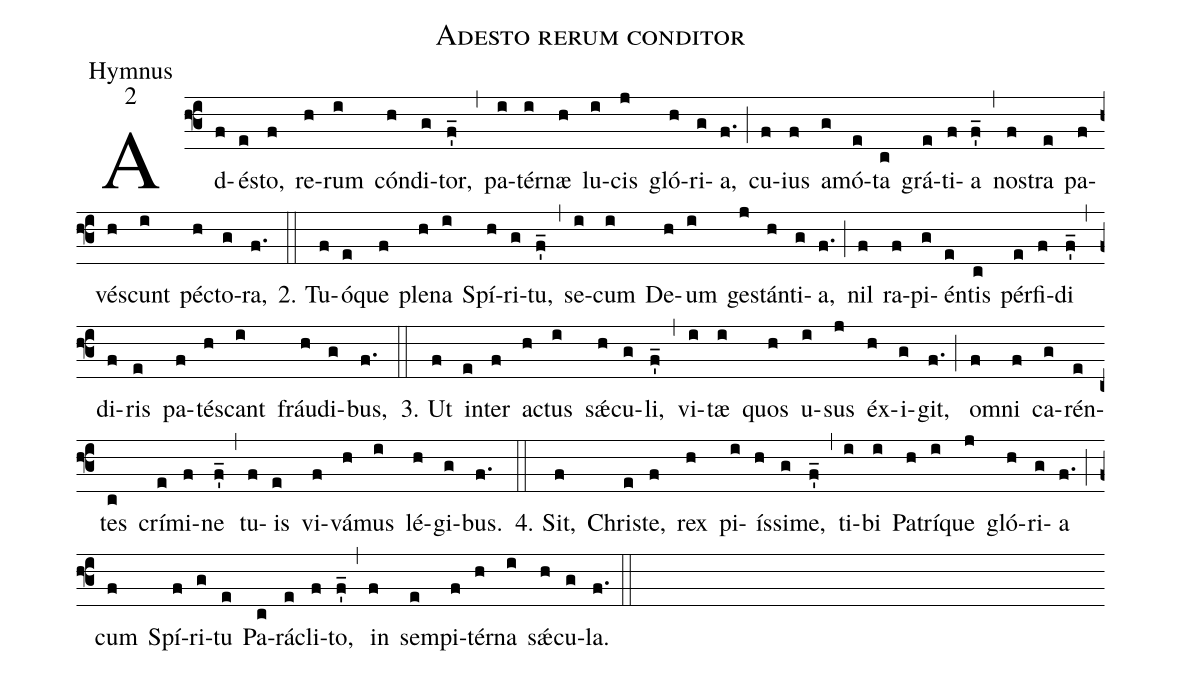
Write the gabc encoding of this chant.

name:Adesto rerum conditor;
office-part:Hymnus;
mode:2;
%%
(f3)Ad(f)és(e)to,(f) re(h)rum(i) cón(h)di(g)tor,(f'_) (,)
pa(i)tér(i)næ(h) lu(i)cis(j) gló(h)ri(g)a,(f.) (;)
cu(f)ius(f) a(g)mó(e)ta(c) grá(e)ti(f)a(f'_) (,)
nos(f)tra(e) pa(f)vés(h)cunt(i) péc(h)to(g)ra,(f.) (::)
2. Tu(f)ó(e)que(f) ple(h)na(i) Spí(h)ri(g)tu,(f'_) (,)
se(i)cum(i) De(h)um(i) ges(j)tán(h)ti(g)a,(f.) (;)
nil(f) ra(f)pi(g)én(e)tis(c) pér(e)fi(f)di(f'_) (,)
di(f)ris(e) pa(f)tés(h)cant(i) fráu(h)di(g)bus,(f.) (::)

3. Ut(f) in(e)ter(f) ac(h)tus(i) sǽ(h)cu(g)li,(f'_) (,)
vi(i)tæ(i) quos(h) u(i)sus(j) éx(h)i(g)git,(f.) (;)
om(f)ni(f) ca(g)rén(e)tes(c) crí(e)mi(f)ne(f'_) (,)
tu(f)is(e) vi(f)vá(h)mus(i) lé(h)gi(g)bus.(f.) (::)

4. Sit,(f) Chris(e)te,(f) rex(h) pi(i)ís(h)si(g)me,(f'_) (,)
ti(i)bi(i) Pa(h)trí(i)que(j) gló(h)ri(g)a(f.) (;)
cum(f) Spí(f)ri(g)tu(e) Pa(c)rá(e)cli(f)to,(f'_) (,)
in(f) sem(e)pi(f)tér(h)na(i) sǽ(h)cu(g)la.(f.) (::)
